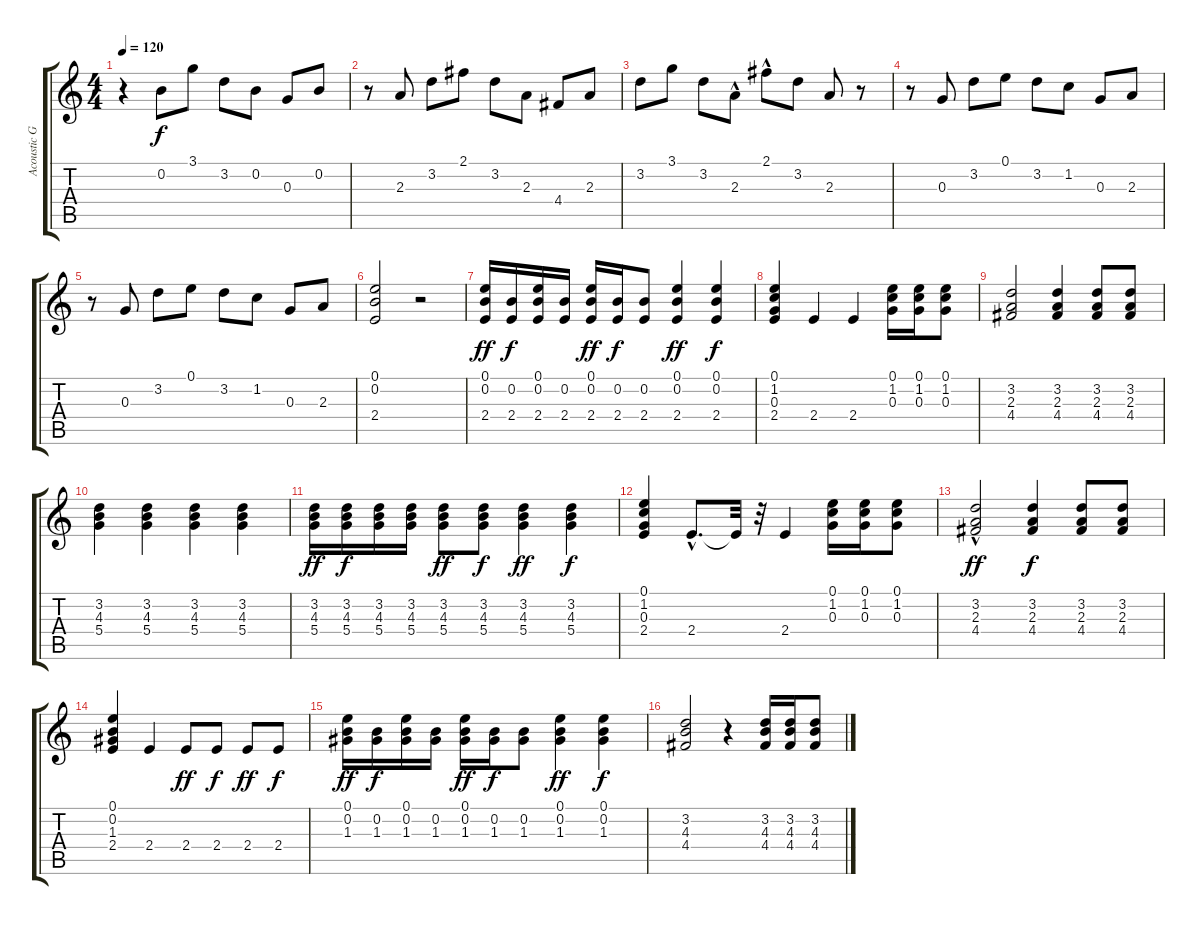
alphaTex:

\track ("Acoustic Guitar I" "Acoustic G") {instrument acousticguitarsteel}
\staff {score tabs}
\tuning (E4 B3 G3 D3 A2 E2) {hide}
\ts (4 4)
\tempo 120
\clef g2
\ks c
r.4{dy f} 0.2.8 3.1.8 3.2.8 0.2.8 0.3.8 0.2.8 |
r.8 2.3.8 3.2.8 2.1.8 3.2.8 2.3.8 4.4.8 2.3.8 |
3.2.8 3.1.8 3.2.8 2.3{hac}.8 2.1{hac}.8 3.2.8 2.3.8 r.8 |
r.8 0.3.8 3.2.8 0.1.8 3.2.8 1.2.8 0.3.8 2.3.8 |
r.8 0.3.8 3.2.8 0.1.8 3.2.8 1.2.8 0.3.8 2.3.8 |
(0.1 0.2 2.4).2 r.2 |
(0.1 0.2 2.4).16{dy ff} (0.2 2.4).16{dy f} (0.1 0.2 2.4).16 (0.2 2.4).16 (0.1 0.2 2.4).16{dy ff} (0.2 2.4).16{dy f} (0.2 2.4).8 (0.1 0.2 2.4).4{dy ff} (0.1 0.2 2.4).4{dy f} |
(0.1 1.2 0.3 2.4).4 2.4.4 2.4.4 (0.1 1.2 0.3).16 (0.1 1.2 0.3).16 (0.1 1.2 0.3).8 |
(3.2 2.3 4.4).2 (3.2 2.3 4.4).4 (3.2 2.3 4.4).8 (3.2 2.3 4.4).8 |
(3.2 4.3 5.4).4 (3.2 4.3 5.4).4 (3.2 4.3 5.4).4 (3.2 4.3 5.4).4 |
(3.2 4.3 5.4).16{dy ff} (3.2 4.3 5.4).16{dy f} (3.2 4.3 5.4).16 (3.2 4.3 5.4).16 (3.2 4.3 5.4).8{dy ff} (3.2 4.3 5.4).8{dy f} (3.2 4.3 5.4).4{dy ff} (3.2 4.3 5.4).4{dy f} |
(0.1 1.2 0.3 2.4).4 2.4{hac}.8{d} 2.4{t}.32 r.32 2.4.4 (0.1 1.2 0.3).16 (0.1 1.2 0.3).16 (0.1 1.2 0.3).8 |
(3.2{hac} 2.3 4.4{hac}).2{dy ff} (3.2 2.3 4.4).4{dy f} (3.2 2.3 4.4).8 (3.2 2.3 4.4).8 |
(0.1 0.2 1.3 2.4).4 2.4.4 2.4.8{dy ff} 2.4.8{dy f} 2.4.8{dy ff} 2.4.8{dy f} |
(0.1 0.2 1.3).16{dy ff} (0.2 1.3).16{dy f} (0.1 0.2 1.3).16 (0.2 1.3).16 (0.1 0.2 1.3).16{dy ff} (0.2 1.3).16{dy f} (0.2 1.3).8 (0.1 0.2 1.3).4{dy ff} (0.1 0.2 1.3).4{dy f} |
(3.2 4.3 4.4).2 r.4 (3.2 4.3 4.4).16 (3.2 4.3 4.4).16 (3.2 4.3 4.4).8
